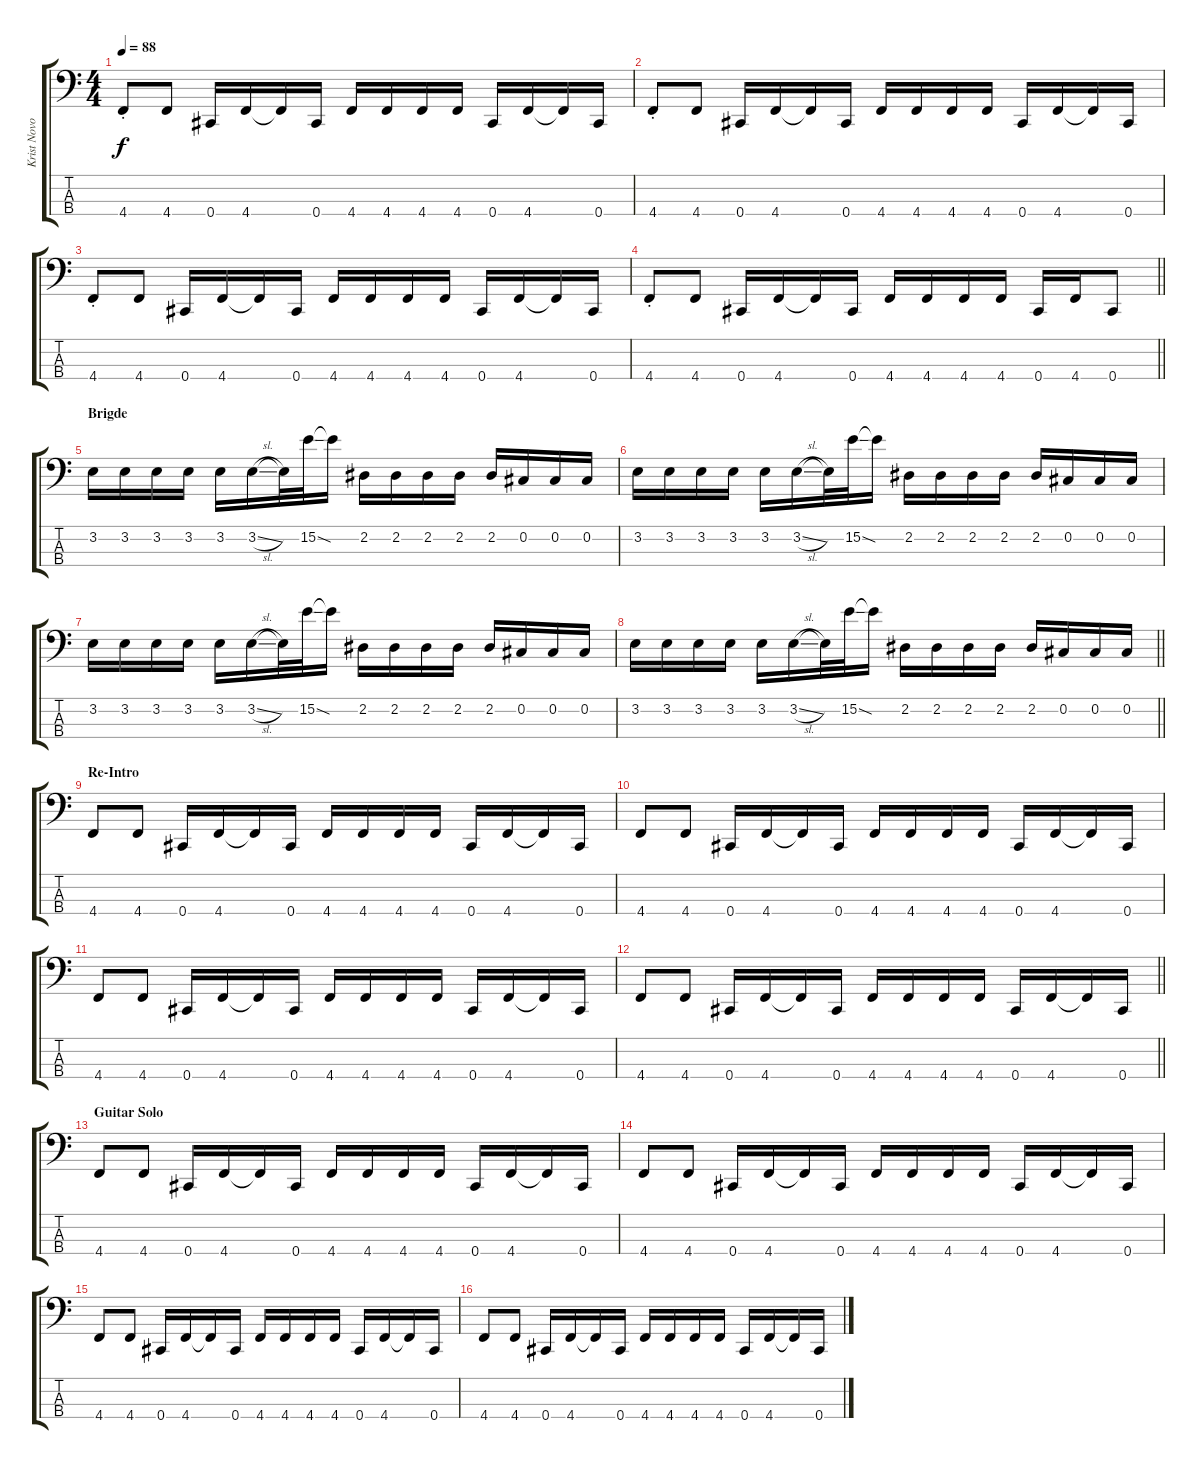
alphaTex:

\track ("Krist Novoselic - Bass" "Krist Novo") {instrument electricbasspick}
\staff {score tabs}
\tuning (Gb2 Db2 Ab1 Db1) {hide}
\ts (4 4)
\tempo 88
\clef f4
\ks c
4.4{st}.8{dy f} 4.4.8 0.4.16 4.4.16 4.4{t}.16 0.4.16 4.4.16 4.4.16 4.4.16 4.4.16 0.4.16 4.4.16 4.4{t}.16 0.4.16 |
4.4{st}.8 4.4.8 0.4.16 4.4.16 4.4{t}.16 0.4.16 4.4.16 4.4.16 4.4.16 4.4.16 0.4.16 4.4.16 4.4{t}.16 0.4.16 |
4.4{st}.8 4.4.8 0.4.16 4.4.16 4.4{t}.16 0.4.16 4.4.16 4.4.16 4.4.16 4.4.16 0.4.16 4.4.16 4.4{t}.16 0.4.16 |
\barLineRight lightlight
4.4{st}.8 4.4.8 0.4.16 4.4.16 4.4{t}.16 0.4.16 4.4.16 4.4.16 4.4.16 4.4.16 0.4.16 4.4.16 0.4.8 |
\section ("" "Brigde")
3.2.16 3.2.16 3.2.16 3.2.16 3.2.16 3.2{sl}.16 3.2{t}.32 15.2{ss}.32 15.2{t}.16 2.2.16 2.2.16 2.2.16 2.2.16 2.2.16 0.2.16 0.2.16 0.2.16 |
3.2.16 3.2.16 3.2.16 3.2.16 3.2.16 3.2{sl}.16 3.2{t}.32 15.2{ss}.32 15.2{t}.16 2.2.16 2.2.16 2.2.16 2.2.16 2.2.16 0.2.16 0.2.16 0.2.16 |
3.2.16 3.2.16 3.2.16 3.2.16 3.2.16 3.2{sl}.16 3.2{t}.32 15.2{ss}.32 15.2{t}.16 2.2.16 2.2.16 2.2.16 2.2.16 2.2.16 0.2.16 0.2.16 0.2.16 |
\barLineRight lightlight
3.2.16 3.2.16 3.2.16 3.2.16 3.2.16 3.2{sl}.16 3.2{t}.32 15.2{ss}.32 15.2{t}.16 2.2.16 2.2.16 2.2.16 2.2.16 2.2.16 0.2.16 0.2.16 0.2.16 |
\section ("" "Re-Intro")
4.4.8 4.4.8 0.4.16 4.4.16 4.4{t}.16 0.4.16 4.4.16 4.4.16 4.4.16 4.4.16 0.4.16 4.4.16 4.4{t}.16 0.4.16 |
4.4.8 4.4.8 0.4.16 4.4.16 4.4{t}.16 0.4.16 4.4.16 4.4.16 4.4.16 4.4.16 0.4.16 4.4.16 4.4{t}.16 0.4.16 |
4.4.8 4.4.8 0.4.16 4.4.16 4.4{t}.16 0.4.16 4.4.16 4.4.16 4.4.16 4.4.16 0.4.16 4.4.16 4.4{t}.16 0.4.16 |
\barLineRight lightlight
4.4.8 4.4.8 0.4.16 4.4.16 4.4{t}.16 0.4.16 4.4.16 4.4.16 4.4.16 4.4.16 0.4.16 4.4.16 4.4{t}.16 0.4.16 |
\section ("" "Guitar Solo")
4.4.8 4.4.8 0.4.16 4.4.16 4.4{t}.16 0.4.16 4.4.16 4.4.16 4.4.16 4.4.16 0.4.16 4.4.16 4.4{t}.16 0.4.16 |
4.4.8 4.4.8 0.4.16 4.4.16 4.4{t}.16 0.4.16 4.4.16 4.4.16 4.4.16 4.4.16 0.4.16 4.4.16 4.4{t}.16 0.4.16 |
4.4.8 4.4.8 0.4.16 4.4.16 4.4{t}.16 0.4.16 4.4.16 4.4.16 4.4.16 4.4.16 0.4.16 4.4.16 4.4{t}.16 0.4.16 |
4.4.8 4.4.8 0.4.16 4.4.16 4.4{t}.16 0.4.16 4.4.16 4.4.16 4.4.16 4.4.16 0.4.16 4.4.16 4.4{t}.16 0.4.16
